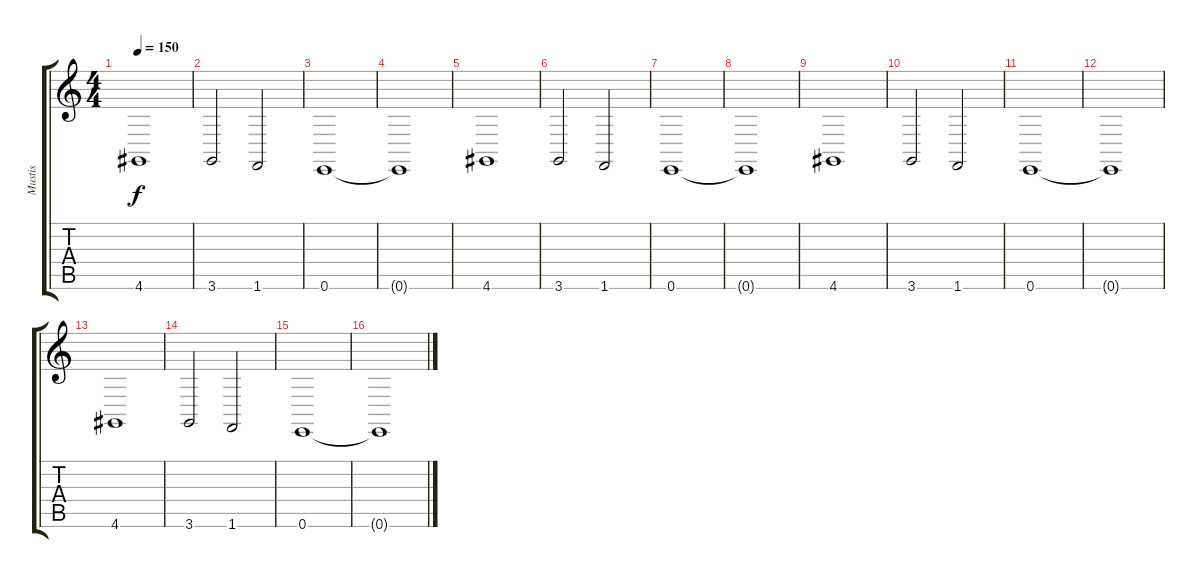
\track ("Mustis" "Mustis") {instrument stringensemble1}
\staff {score tabs}
\tuning (E4 B3 G3 D3 A2 E2) {hide}
\ts (4 4)
\tempo 150
\clef g2
\ks c
4.6.1{dy f} |
3.6.2 1.6.2 |
0.6.1 |
0.6{t}.1 |
4.6.1 |
3.6.2 1.6.2 |
0.6.1 |
0.6{t}.1 |
4.6.1 |
3.6.2 1.6.2 |
0.6.1 |
0.6{t}.1 |
4.6.1 |
3.6.2 1.6.2 |
0.6.1{volume 8} |
0.6{t}.1
